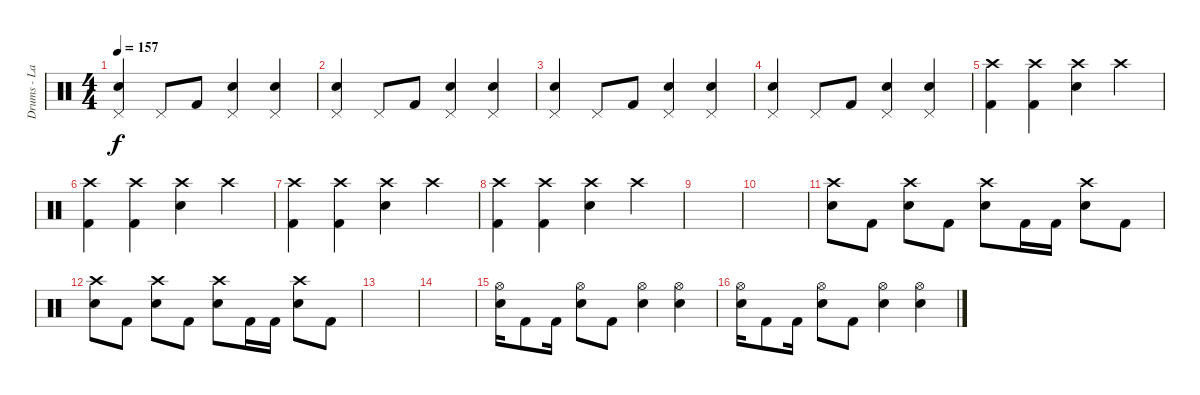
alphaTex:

\track ("Drums - Lars Ulrich" "Drums - La") {instrument percussion}
\staff {score}
\articulation defaults
\ts (4 4)
\tempo 157
\clef neutral
\ks c
("Pedal Hi-Hat (hit)" "Electric Snare (hit)").4{dy f} "Pedal Hi-Hat (hit)".8 "Kick (hit) 2".8 ("Pedal Hi-Hat (hit)" "Electric Snare (hit)").4 ("Pedal Hi-Hat (hit)" "Electric Snare (hit)").4 |
("Pedal Hi-Hat (hit)" "Electric Snare (hit)").4 "Pedal Hi-Hat (hit)".8 "Kick (hit) 2".8 ("Pedal Hi-Hat (hit)" "Electric Snare (hit)").4 ("Pedal Hi-Hat (hit)" "Electric Snare (hit)").4 |
("Pedal Hi-Hat (hit)" "Electric Snare (hit)").4 "Pedal Hi-Hat (hit)".8 "Kick (hit) 2".8 ("Pedal Hi-Hat (hit)" "Electric Snare (hit)").4 ("Pedal Hi-Hat (hit)" "Electric Snare (hit)").4 |
("Pedal Hi-Hat (hit)" "Electric Snare (hit)").4 "Pedal Hi-Hat (hit)".8 "Kick (hit) 2".8 ("Pedal Hi-Hat (hit)" "Electric Snare (hit)").4 ("Pedal Hi-Hat (hit)" "Electric Snare (hit)").4 |
("Crash high (hit)" "Kick (hit) 2").4 ("Crash high (hit)" "Kick (hit) 2").4 ("Crash high (hit)" "Electric Snare (hit)").4 "Crash high (hit)".4 |
("Crash high (hit)" "Kick (hit) 2").4 ("Crash high (hit)" "Kick (hit) 2").4 ("Crash high (hit)" "Electric Snare (hit)").4 "Crash high (hit)".4 |
("Crash high (hit)" "Kick (hit) 2").4 ("Crash high (hit)" "Kick (hit) 2").4 ("Crash high (hit)" "Electric Snare (hit)").4 "Crash high (hit)".4 |
("Crash high (hit)" "Kick (hit) 2").4 ("Crash high (hit)" "Kick (hit) 2").4 ("Crash high (hit)" "Electric Snare (hit)").4 "Crash high (hit)".4 |
|
|
("Crash high (hit)" "Electric Snare (hit)").8 "Kick (hit) 2".8 ("Crash high (hit)" "Electric Snare (hit)").8 "Kick (hit) 2".8 ("Crash high (hit)" "Electric Snare (hit)").8 "Kick (hit) 2".16 "Kick (hit) 2".16 ("Crash high (hit)" "Electric Snare (hit)").8 "Kick (hit) 2".8 |
("Crash high (hit)" "Electric Snare (hit)").8 "Kick (hit) 2".8 ("Crash high (hit)" "Electric Snare (hit)").8 "Kick (hit) 2".8 ("Crash high (hit)" "Electric Snare (hit)").8 "Kick (hit) 2".16 "Kick (hit) 2".16 ("Crash high (hit)" "Electric Snare (hit)").8 "Kick (hit) 2".8 |
|
|
("Hi-Hat (open)" "Electric Snare (hit)").16 "Kick (hit) 2".8 "Kick (hit) 2".16 ("Hi-Hat (open)" "Electric Snare (hit)").8 "Kick (hit) 2".8 ("Hi-Hat (open)" "Electric Snare (hit)").4 ("Hi-Hat (open)" "Electric Snare (hit)").4 |
("Hi-Hat (open)" "Electric Snare (hit)").16 "Kick (hit) 2".8 "Kick (hit) 2".16 ("Hi-Hat (open)" "Electric Snare (hit)").8 "Kick (hit) 2".8 ("Hi-Hat (open)" "Electric Snare (hit)").4 ("Hi-Hat (open)" "Electric Snare (hit)").4
